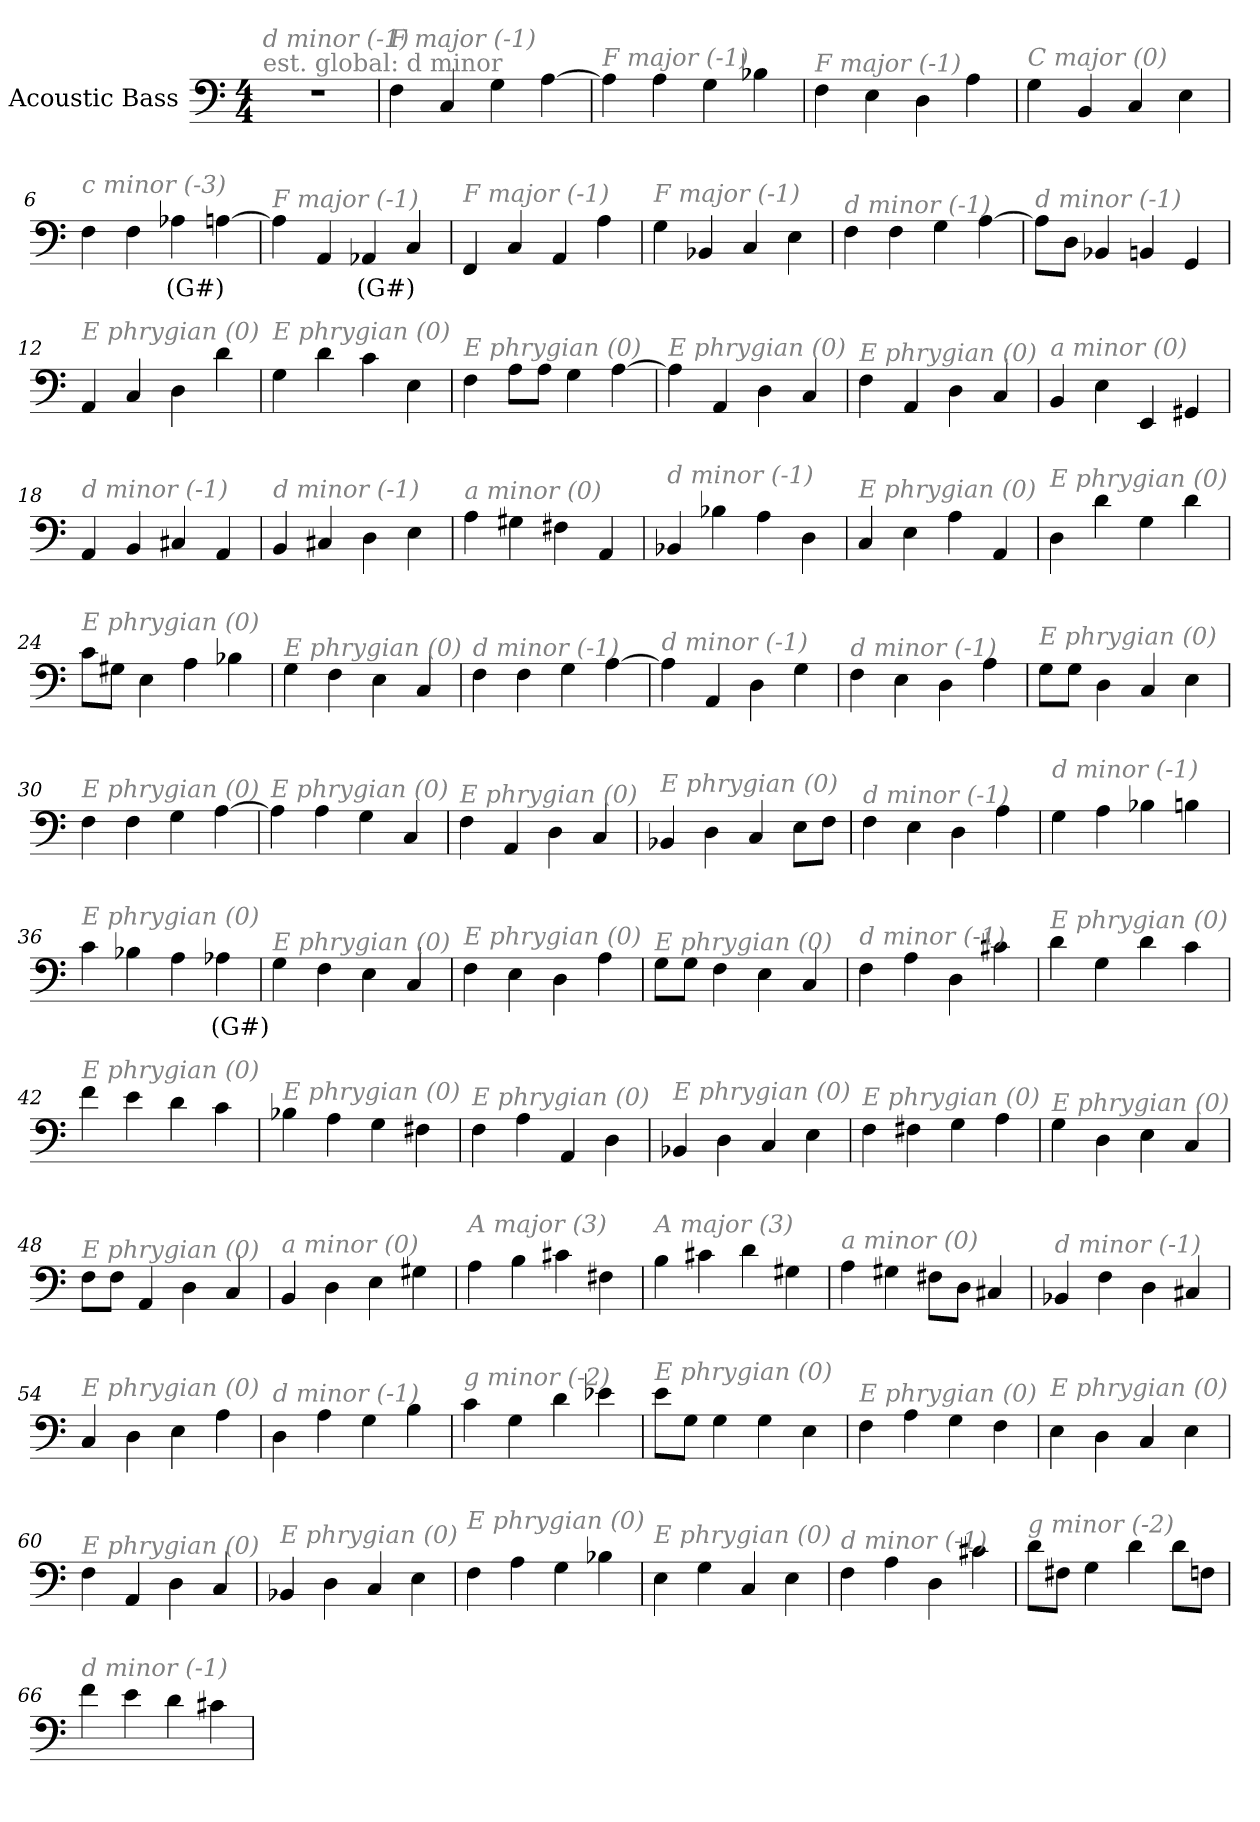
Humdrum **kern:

**kern	**text
*part1	*part1
*staff1	*staff1
*I"Acoustic Bass	*
*clefF4	*
*ITrd7c12	*
*k[]	*
*C:	*
*M4/4	*
*MM198	*
=1	=1
!LO:TX:a:color=#808080:t=est. global&colon; d minor	!
!LO:TX:i:color=#808080:t=d minor (-1)	!
1r	.
=2	=2
!LO:TX:i:color=#808080:t=F major (-1)	!
4FF	.
4CC	.
4GG	.
[4AA	.
=3	=3
!LO:TX:i:color=#808080:t=F major (-1)	!
4AA]	.
4AA	.
4GG	.
4BB-X	.
=4	=4
!LO:TX:i:color=#808080:t=F major (-1)	!
4FF	.
4EE	.
4DD	.
4AA	.
=5	=5
!LO:TX:i:color=#808080:t=C major (0)	!
4GG	.
4BBB	.
4CC	.
4EE	.
=6	=6
!LO:TX:i:color=#808080:t=c minor (-3)	!
4FF	.
4FF	.
4AA-Xi	(G#)
[4AA	.
=7	=7
!LO:TX:i:color=#808080:t=F major (-1)	!
4AA]	.
4AAA	.
4AAA-Xi	(G#)
4CC	.
=8	=8
!LO:TX:i:color=#808080:t=F major (-1)	!
4FFF	.
4CC	.
4AAA	.
4AA	.
=9	=9
!LO:TX:i:color=#808080:t=F major (-1)	!
4GG	.
4BBB-X	.
4CC	.
4EE	.
=10	=10
!LO:TX:i:color=#808080:t=d minor (-1)	!
4FF	.
4FF	.
4GG	.
[4AA	.
=11	=11
!LO:TX:i:color=#808080:t=d minor (-1)	!
8AAL]	.
8DDJ	.
4BBB-X	.
4BBBn	.
4GGG	.
=12	=12
!LO:TX:i:color=#808080:t=E phrygian (0)	!
4AAA	.
4CC	.
4DD	.
4D	.
=13	=13
!LO:TX:i:color=#808080:t=E phrygian (0)	!
4GG	.
4D	.
4C	.
4EE	.
=14	=14
!LO:TX:i:color=#808080:t=E phrygian (0)	!
4FF	.
8AAL	.
8AAJ	.
4GG	.
[4AA	.
=15	=15
!LO:TX:i:color=#808080:t=E phrygian (0)	!
4AA]	.
4AAA	.
4DD	.
4CC	.
=16	=16
!LO:TX:i:color=#808080:t=E phrygian (0)	!
4FF	.
4AAA	.
4DD	.
4CC	.
=17	=17
!LO:TX:i:color=#808080:t=a minor (0)	!
4BBB	.
4EE	.
4EEE	.
4GGG#X	.
=18	=18
!LO:TX:i:color=#808080:t=d minor (-1)	!
4AAA	.
4BBB	.
4CC#X	.
4AAA	.
=19	=19
!LO:TX:i:color=#808080:t=d minor (-1)	!
4BBB	.
4CC#X	.
4DD	.
4EE	.
=20	=20
!LO:TX:i:color=#808080:t=a minor (0)	!
4AA	.
4GG#X	.
4FF#X	.
4AAA	.
=21	=21
!LO:TX:i:color=#808080:t=d minor (-1)	!
4BBB-X	.
4BB-X	.
4AA	.
4DD	.
=22	=22
!LO:TX:i:color=#808080:t=E phrygian (0)	!
4CC	.
4EE	.
4AA	.
4AAA	.
=23	=23
!LO:TX:i:color=#808080:t=E phrygian (0)	!
4DD	.
4D	.
4GG	.
4D	.
=24	=24
!LO:TX:i:color=#808080:t=E phrygian (0)	!
8CL	.
8GG#XJ	.
4EE	.
4AA	.
4BB-X	.
=25	=25
!LO:TX:i:color=#808080:t=E phrygian (0)	!
4GG	.
4FF	.
4EE	.
4CC	.
=26	=26
!LO:TX:i:color=#808080:t=d minor (-1)	!
4FF	.
4FF	.
4GG	.
[4AA	.
=27	=27
!LO:TX:i:color=#808080:t=d minor (-1)	!
4AA]	.
4AAA	.
4DD	.
4GG	.
=28	=28
!LO:TX:i:color=#808080:t=d minor (-1)	!
4FF	.
4EE	.
4DD	.
4AA	.
=29	=29
!LO:TX:i:color=#808080:t=E phrygian (0)	!
8GGL	.
8GGJ	.
4DD	.
4CC	.
4EE	.
=30	=30
!LO:TX:i:color=#808080:t=E phrygian (0)	!
4FF	.
4FF	.
4GG	.
[4AA	.
=31	=31
!LO:TX:i:color=#808080:t=E phrygian (0)	!
4AA]	.
4AA	.
4GG	.
4CC	.
=32	=32
!LO:TX:i:color=#808080:t=E phrygian (0)	!
4FF	.
4AAA	.
4DD	.
4CC	.
=33	=33
!LO:TX:i:color=#808080:t=E phrygian (0)	!
4BBB-X	.
4DD	.
4CC	.
8EEL	.
8FFJ	.
=34	=34
!LO:TX:i:color=#808080:t=d minor (-1)	!
4FF	.
4EE	.
4DD	.
4AA	.
=35	=35
!LO:TX:i:color=#808080:t=d minor (-1)	!
4GG	.
4AA	.
4BB-X	.
4BBn	.
=36	=36
!LO:TX:i:color=#808080:t=E phrygian (0)	!
4C	.
4BB-X	.
4AA	.
4AA-Xi	(G#)
=37	=37
!LO:TX:i:color=#808080:t=E phrygian (0)	!
4GG	.
4FF	.
4EE	.
4CC	.
=38	=38
!LO:TX:i:color=#808080:t=E phrygian (0)	!
4FF	.
4EE	.
4DD	.
4AA	.
=39	=39
!LO:TX:i:color=#808080:t=E phrygian (0)	!
8GGL	.
8GGJ	.
4FF	.
4EE	.
4CC	.
=40	=40
!LO:TX:i:color=#808080:t=d minor (-1)	!
4FF	.
4AA	.
4DD	.
4C#X	.
=41	=41
!LO:TX:i:color=#808080:t=E phrygian (0)	!
4D	.
4GG	.
4D	.
4C	.
=42	=42
!LO:TX:i:color=#808080:t=E phrygian (0)	!
4F	.
4E	.
4D	.
4C	.
=43	=43
!LO:TX:i:color=#808080:t=E phrygian (0)	!
4BB-X	.
4AA	.
4GG	.
4FF#X	.
=44	=44
!LO:TX:i:color=#808080:t=E phrygian (0)	!
4FF	.
4AA	.
4AAA	.
4DD	.
=45	=45
!LO:TX:i:color=#808080:t=E phrygian (0)	!
4BBB-X	.
4DD	.
4CC	.
4EE	.
=46	=46
!LO:TX:i:color=#808080:t=E phrygian (0)	!
4FF	.
4FF#X	.
4GG	.
4AA	.
=47	=47
!LO:TX:i:color=#808080:t=E phrygian (0)	!
4GG	.
4DD	.
4EE	.
4CC	.
=48	=48
!LO:TX:i:color=#808080:t=E phrygian (0)	!
8FFL	.
8FFJ	.
4AAA	.
4DD	.
4CC	.
=49	=49
!LO:TX:i:color=#808080:t=a minor (0)	!
4BBB	.
4DD	.
4EE	.
4GG#X	.
=50	=50
!LO:TX:i:color=#808080:t=A major (3)	!
4AA	.
4BB	.
4C#X	.
4FF#X	.
=51	=51
!LO:TX:i:color=#808080:t=A major (3)	!
4BB	.
4C#X	.
4D	.
4GG#X	.
=52	=52
!LO:TX:i:color=#808080:t=a minor (0)	!
4AA	.
4GG#X	.
8FF#XL	.
8DDJ	.
4CC#X	.
=53	=53
!LO:TX:i:color=#808080:t=d minor (-1)	!
4BBB-X	.
4FF	.
4DD	.
4CC#X	.
=54	=54
!LO:TX:i:color=#808080:t=E phrygian (0)	!
4CC	.
4DD	.
4EE	.
4AA	.
=55	=55
!LO:TX:i:color=#808080:t=d minor (-1)	!
4DD	.
4AA	.
4GG	.
4BB	.
=56	=56
!LO:TX:i:color=#808080:t=g minor (-2)	!
4C	.
4GG	.
4D	.
4E-X	.
=57	=57
!LO:TX:i:color=#808080:t=E phrygian (0)	!
8EL	.
8GGJ	.
4GG	.
4GG	.
4EE	.
=58	=58
!LO:TX:i:color=#808080:t=E phrygian (0)	!
4FF	.
4AA	.
4GG	.
4FF	.
=59	=59
!LO:TX:i:color=#808080:t=E phrygian (0)	!
4EE	.
4DD	.
4CC	.
4EE	.
=60	=60
!LO:TX:i:color=#808080:t=E phrygian (0)	!
4FF	.
4AAA	.
4DD	.
4CC	.
=61	=61
!LO:TX:i:color=#808080:t=E phrygian (0)	!
4BBB-X	.
4DD	.
4CC	.
4EE	.
=62	=62
!LO:TX:i:color=#808080:t=E phrygian (0)	!
4FF	.
4AA	.
4GG	.
4BB-X	.
=63	=63
!LO:TX:i:color=#808080:t=E phrygian (0)	!
4EE	.
4GG	.
4CC	.
4EE	.
=64	=64
!LO:TX:i:color=#808080:t=d minor (-1)	!
4FF	.
4AA	.
4DD	.
4C#X	.
=65	=65
!LO:TX:i:color=#808080:t=g minor (-2)	!
8DL	.
8FF#XJ	.
4GG	.
4D	.
8DL	.
8FFnJ	.
=66	=66
!LO:TX:i:color=#808080:t=d minor (-1)	!
4F	.
4E	.
4D	.
4C#X	.
=	=
*-	*-
